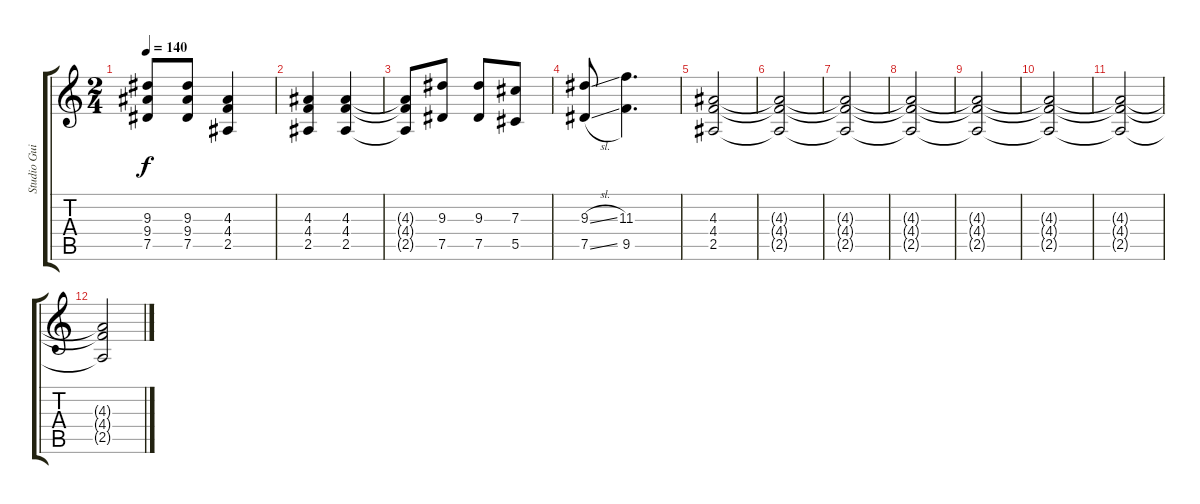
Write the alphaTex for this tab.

\track ("Studio Guitar" "Studio Gui") {instrument distortionguitar}
\staff {score tabs}
\tuning (Eb4 Bb3 Gb3 Db3 Ab2 Eb2) {hide}
\ts (2 4)
\tempo 140
\clef g2
\ks c
(9.3 9.4 7.5).8{dy f} (9.3 9.4 7.5).8 (4.3 4.4 2.5).4 |
(4.3 4.4 2.5).4 (4.3 4.4 2.5).4 |
(4.3{t} 4.4{t} 2.5{t}).8 (9.3 7.5).8 (9.3 7.5).8 (7.3 5.5).8 |
(9.3{sl} 7.5{sl}).8 (11.3 9.5).4{d} |
(4.3 4.4 2.5).2 |
(4.3{t} 4.4{t} 2.5{t}).2 |
(4.3{t} 4.4{t} 2.5{t}).2 |
(4.3{t} 4.4{t} 2.5{t}).2 |
(4.3{t} 4.4{t} 2.5{t}).2 |
(4.3{t} 4.4{t} 2.5{t}).2 |
(4.3{t} 4.4{t} 2.5{t}).2 |
(4.3{t} 4.4{t} 2.5{t}).2
